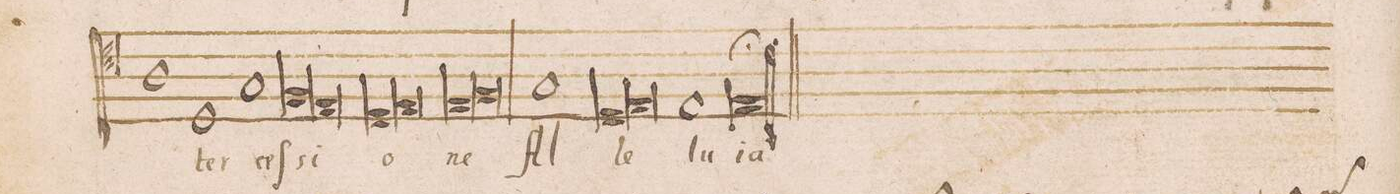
**kern	**text
*I"TENOR	*
*clefC4	*
*k[]	*
*met(C|)	*
*M2/1	*
1A	.
=58-	=58-
1D	-ter-
1G	-ceſ-
=59-	=59-
*lig	*
1F	-si-
1E	.
*Xlig	*
=60-	=60-
*lig	*
1D	-o-
1E	.
*Xlig	*
=61-	=61-
*lig	*
1E	-ne
1F	.
*Xlig	*
=62	=62
1G	Al-
*lig	*
1D	-le-
=63-	=63-
1E	.
*Xlig	*
1E	-lu-
=64-	=64-
[0El;>	-ia
=65-	=65-
0E_	.
=66-	=66-
0E_	.
=67-	=67-
0E_	.
=68-	=68-
0E_	.
=69-	=69-
0E_	.
=70-	=70-
00E_	.
1E]	.
==	==
*-	*-
